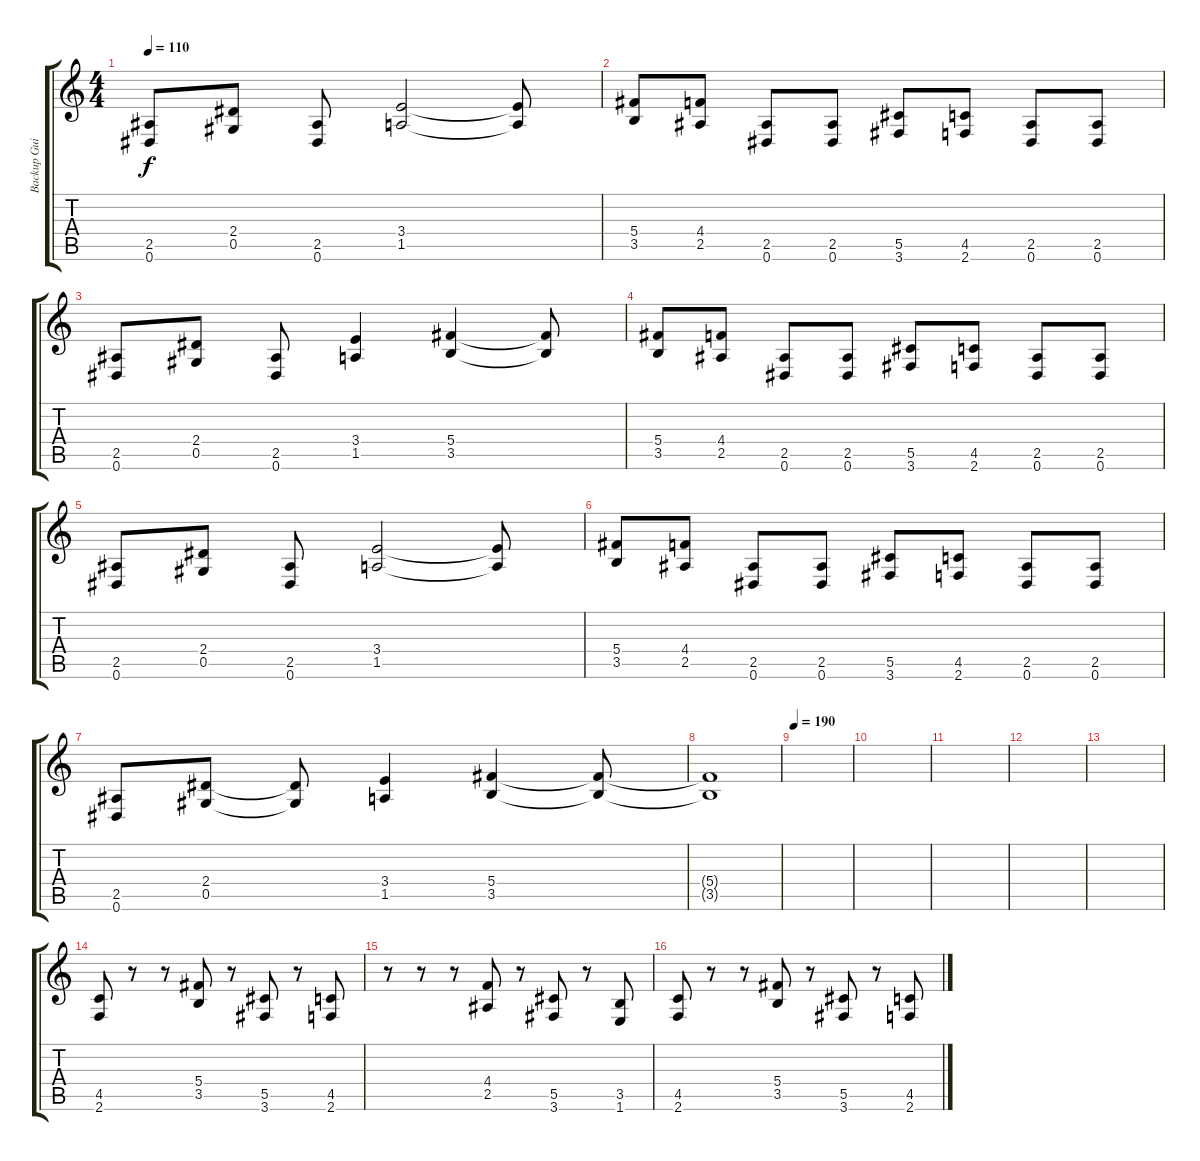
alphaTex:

\track ("Backup Guitar" "Backup Gui") {instrument distortionguitar}
\staff {score tabs}
\tuning (Eb4 Bb3 Gb3 Db3 Ab2 Eb2) {hide}
\ts (4 4)
\tempo 110
\clef g2
\ks c
(2.5 0.6).8{dy f} (2.4 0.5).8 (2.5 0.6).8 (3.4 1.5).2 (3.4{t} 1.5{t}).8 |
(5.4 3.5).8 (4.4 2.5).8 (2.5 0.6).8 (2.5 0.6).8 (5.5 3.6).8 (4.5 2.6).8 (2.5 0.6).8 (2.5 0.6).8 |
(2.5 0.6).8 (2.4 0.5).8 (2.5 0.6).8 (3.4 1.5).4 (5.4 3.5).4 (5.4{t} 3.5{t}).8 |
(5.4 3.5).8 (4.4 2.5).8 (2.5 0.6).8 (2.5 0.6).8 (5.5 3.6).8 (4.5 2.6).8 (2.5 0.6).8 (2.5 0.6).8 |
(2.5 0.6).8 (2.4 0.5).8 (2.5 0.6).8 (3.4 1.5).2 (3.4{t} 1.5{t}).8 |
(5.4 3.5).8 (4.4 2.5).8 (2.5 0.6).8 (2.5 0.6).8 (5.5 3.6).8 (4.5 2.6).8 (2.5 0.6).8 (2.5 0.6).8 |
(2.5 0.6).8 (2.4 0.5).8 (2.4{t} 0.5{t}).8 (3.4 1.5).4 (5.4 3.5).4{volume 0} (5.4{t} 3.5{t}).8 |
(5.4{t} 3.5{t}).1 |
\tempo 190
|
|
|
|
|
(4.5 2.6).8{volume 12} r.8 r.8 (5.4 3.5).8 r.8 (5.5 3.6).8 r.8 (4.5 2.6).8 |
r.8 r.8 r.8 (4.4 2.5).8 r.8 (5.5 3.6).8 r.8 (3.5 1.6).8 |
(4.5 2.6).8 r.8 r.8 (5.4 3.5).8 r.8 (5.5 3.6).8 r.8 (4.5 2.6).8
